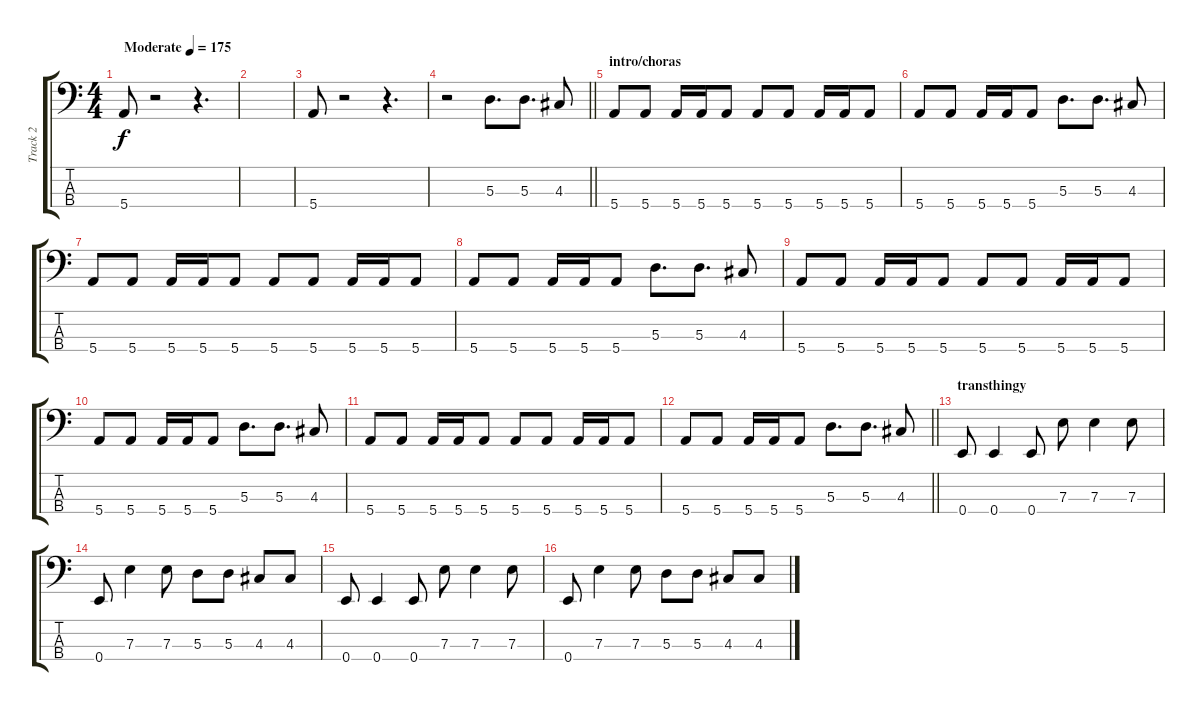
\track ("Track 2" "Track 2") {instrument electricbasspick}
\staff {score tabs}
\tuning (G2 D2 A1 E1) {hide}
\ts (4 4)
\tempo (175 "Moderate")
\clef f4
\ks c
5.4.8{dy f instrument electricbasspick} r.2 r.4{d} |
|
5.4.8 r.2 r.4{d} |
\barLineRight lightlight
r.2 5.3.8{d} 5.3.8{d} 4.3.8 |
\section ("" "intro/choras")
5.4.8 5.4.8 5.4.16 5.4.16 5.4.8 5.4.8 5.4.8 5.4.16 5.4.16 5.4.8 |
5.4.8 5.4.8 5.4.16 5.4.16 5.4.8 5.3.8{d} 5.3.8{d} 4.3.8 |
5.4.8 5.4.8 5.4.16 5.4.16 5.4.8 5.4.8 5.4.8 5.4.16 5.4.16 5.4.8 |
5.4.8 5.4.8 5.4.16 5.4.16 5.4.8 5.3.8{d} 5.3.8{d} 4.3.8 |
5.4.8 5.4.8 5.4.16 5.4.16 5.4.8 5.4.8 5.4.8 5.4.16 5.4.16 5.4.8 |
5.4.8 5.4.8 5.4.16 5.4.16 5.4.8 5.3.8{d} 5.3.8{d} 4.3.8 |
5.4.8 5.4.8 5.4.16 5.4.16 5.4.8 5.4.8 5.4.8 5.4.16 5.4.16 5.4.8 |
\barLineRight lightlight
5.4.8 5.4.8 5.4.16 5.4.16 5.4.8 5.3.8{d} 5.3.8{d} 4.3.8 |
\section ("" "transthingy")
0.4.8 0.4.4 0.4.8 7.3.8 7.3.4 7.3.8 |
0.4.8 7.3.4 7.3.8 5.3.8 5.3.8 4.3.8 4.3.8 |
0.4.8 0.4.4 0.4.8 7.3.8 7.3.4 7.3.8 |
0.4.8 7.3.4 7.3.8 5.3.8 5.3.8 4.3.8 4.3.8
